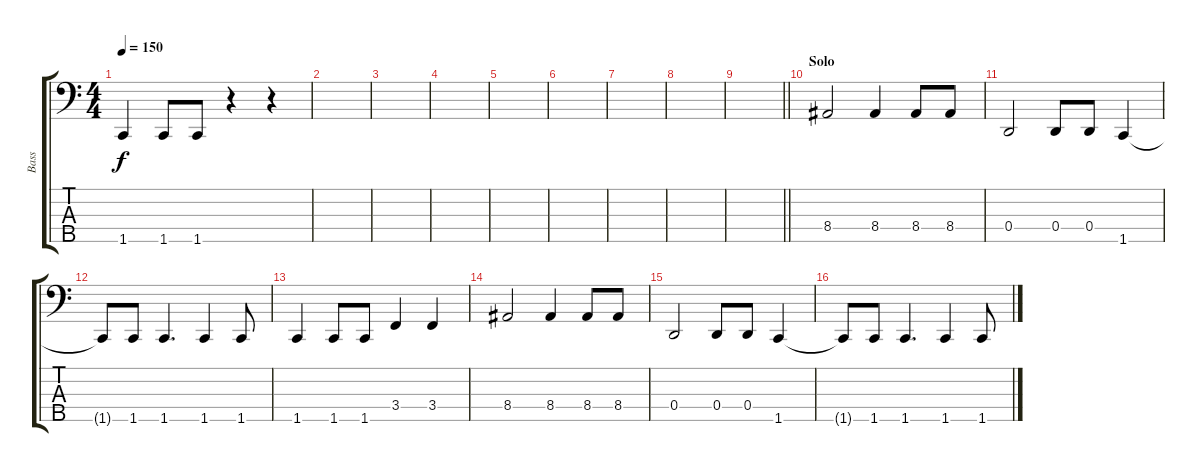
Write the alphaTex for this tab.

\track ("Bass" "Bass") {instrument electricbassfinger}
\staff {score tabs}
\tuning (G2 D2 A1 D1 B0) {hide}
\ts (4 4)
\tempo 150
\clef f4
\ks c
1.5.4{dy f} 1.5.8 1.5.8 r.4 r.4 |
|
|
|
|
|
|
|
\barLineRight lightlight
|
\section ("" "Solo")
8.4.2 8.4.4 8.4.8 8.4.8 |
0.4.2 0.4.8 0.4.8 1.5.4 |
1.5{t}.8 1.5.8 1.5.4{d} 1.5.4 1.5.8 |
1.5.4 1.5.8 1.5.8 3.4.4 3.4.4 |
8.4.2 8.4.4 8.4.8 8.4.8 |
0.4.2 0.4.8 0.4.8 1.5.4 |
1.5{t}.8 1.5.8 1.5.4{d} 1.5.4 1.5.8
